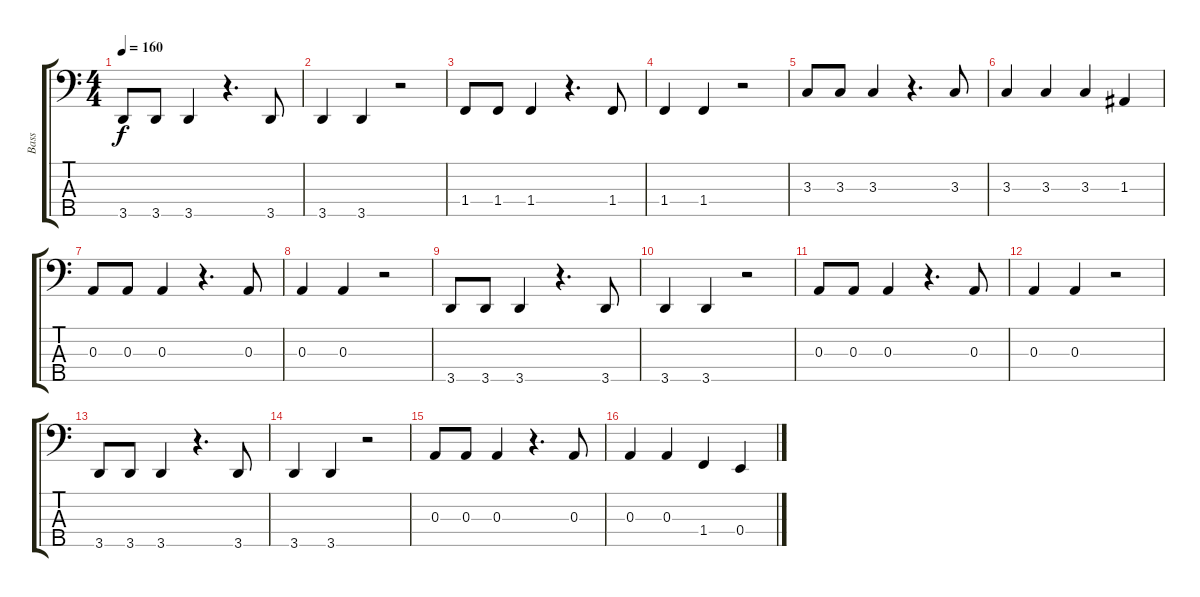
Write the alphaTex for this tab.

\track ("Bass" "Bass") {instrument electricbassfinger}
\staff {score tabs}
\tuning (G2 D2 A1 E1 B0) {hide}
\ts (4 4)
\tempo 160
\clef f4
\ks c
3.5.8{dy f} 3.5.8 3.5.4 r.4{d} 3.5.8 |
3.5.4 3.5.4 r.2 |
1.4.8 1.4.8 1.4.4 r.4{d} 1.4.8 |
1.4.4 1.4.4 r.2 |
3.3.8 3.3.8 3.3.4 r.4{d} 3.3.8 |
3.3.4 3.3.4 3.3.4 1.3.4 |
0.3.8 0.3.8 0.3.4 r.4{d} 0.3.8 |
0.3.4 0.3.4 r.2 |
3.5.8 3.5.8 3.5.4 r.4{d} 3.5.8 |
3.5.4 3.5.4 r.2 |
0.3.8 0.3.8 0.3.4 r.4{d} 0.3.8 |
0.3.4 0.3.4 r.2 |
3.5.8 3.5.8 3.5.4 r.4{d} 3.5.8 |
3.5.4 3.5.4 r.2 |
0.3.8 0.3.8 0.3.4 r.4{d} 0.3.8 |
0.3.4 0.3.4 1.4.4 0.4.4
